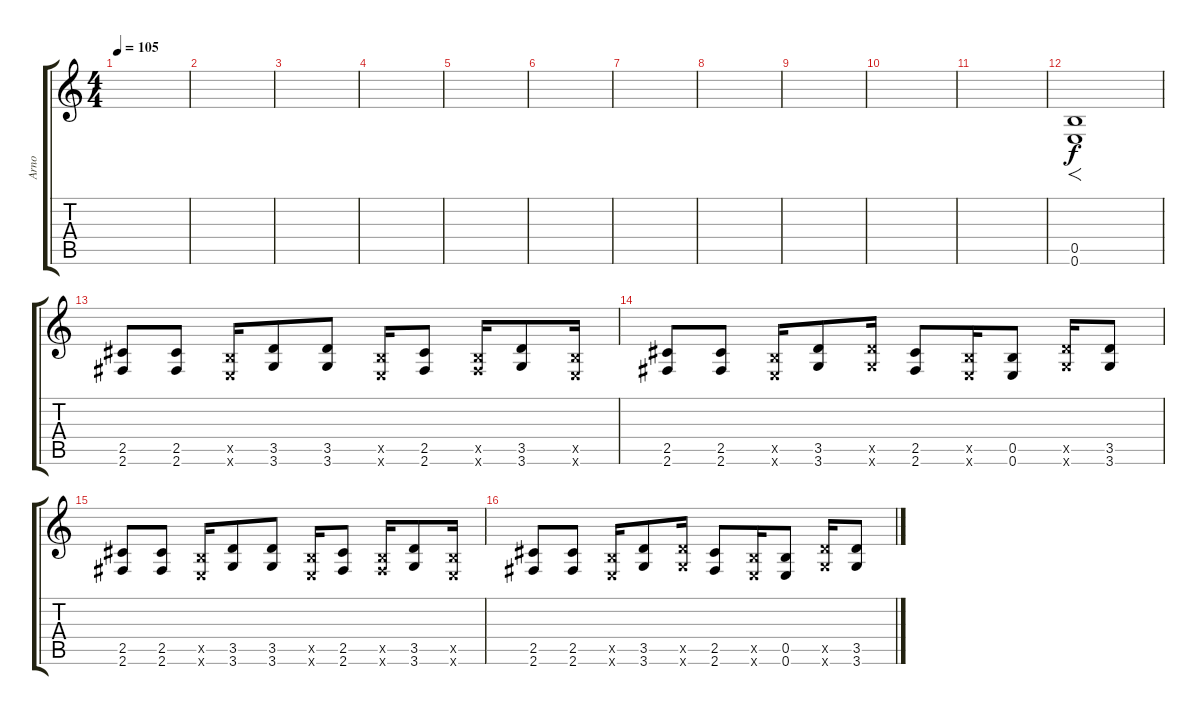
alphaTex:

\track ("Arno" "Arno") {instrument distortionguitar}
\staff {score tabs}
\tuning (E4 B3 G3 E3 B2 E2) {hide}
\ts (4 4)
\tempo 105
\clef g2
\ks c
|
|
|
|
|
|
|
|
|
|
|
(0.5 0.6).1{f} |
(2.5 2.6).8 (2.5 2.6).8 (0.5{x} 0.6{x}).16 (3.5 3.6).8 (3.5 3.6).8 (0.5{x} 0.6{x}).16 (2.5 2.6).8 (0.5{x} 2.6{x}).16 (3.5 3.6).8 (0.5{x} 0.6{x}).16 |
(2.5 2.6).8 (2.5 2.6).8 (0.5{x} 0.6{x}).16 (3.5 3.6).8 (3.5{x} 3.6{x}).16 (2.5 2.6).8 (0.5{x} 0.6{x}).16 (0.5 0.6).8 (3.5{x} 3.6{x}).16 (3.5 3.6).8 |
(2.5 2.6).8 (2.5 2.6).8 (0.5{x} 0.6{x}).16 (3.5 3.6).8 (3.5 3.6).8 (0.5{x} 0.6{x}).16 (2.5 2.6).8 (0.5{x} 2.6{x}).16 (3.5 3.6).8 (0.5{x} 0.6{x}).16 |
(2.5 2.6).8 (2.5 2.6).8 (0.5{x} 0.6{x}).16 (3.5 3.6).8 (3.5{x} 3.6{x}).16 (2.5 2.6).8 (0.5{x} 0.6{x}).16 (0.5 0.6).8 (3.5{x} 3.6{x}).16 (3.5 3.6).8
